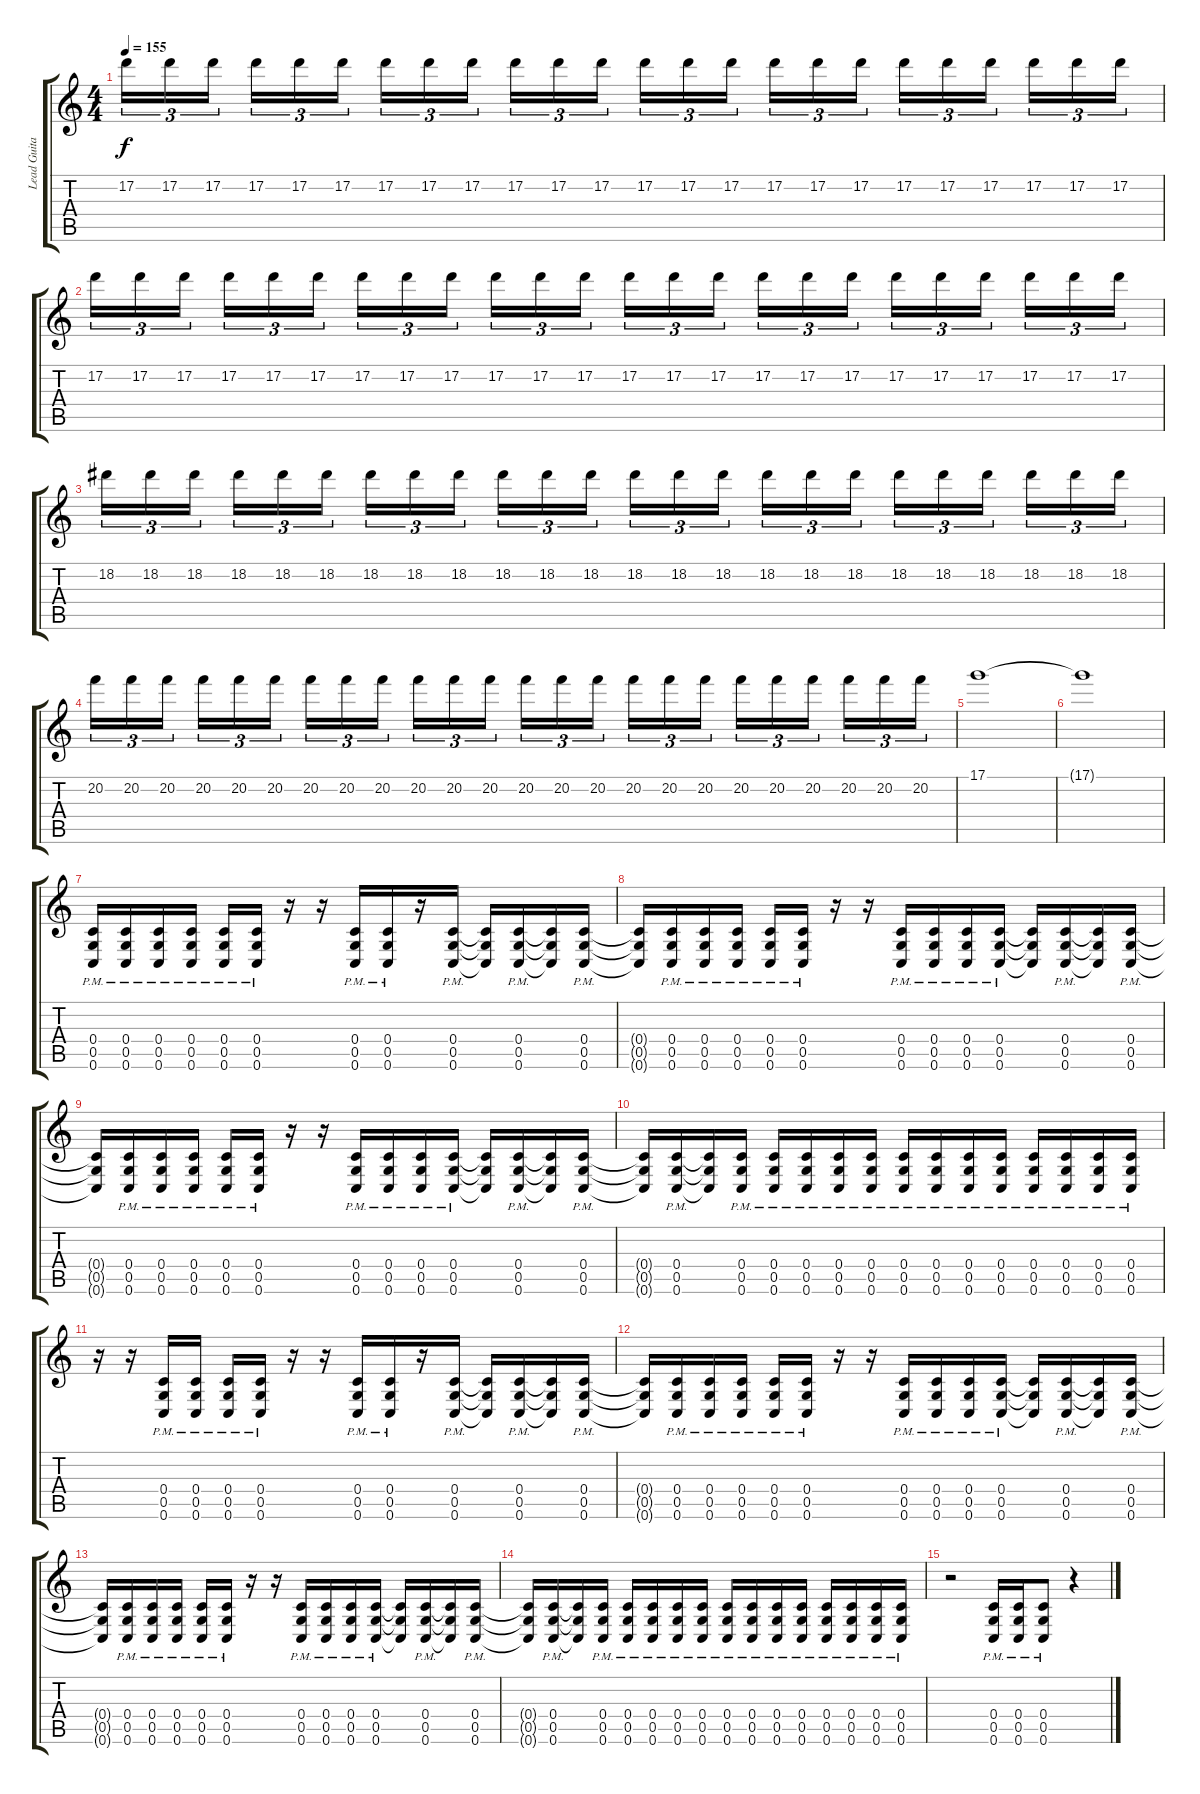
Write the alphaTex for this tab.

\track ("Lead Guitar (Drop C)" "Lead Guita") {instrument distortionguitar}
\staff {score tabs}
\tuning (D4 A3 F3 C3 G2 C2) {hide}
\ts (4 4)
\tempo 155
\clef g2
\ks c
17.2.16{tu (3 2) dy f} 17.2.16{tu (3 2)} 17.2.16{tu (3 2) beam splitsecondary} 17.2.16{tu (3 2)} 17.2.16{tu (3 2)} 17.2.16{tu (3 2)} 17.2.16{tu (3 2)} 17.2.16{tu (3 2)} 17.2.16{tu (3 2) beam splitsecondary} 17.2.16{tu (3 2)} 17.2.16{tu (3 2)} 17.2.16{tu (3 2)} 17.2.16{tu (3 2)} 17.2.16{tu (3 2)} 17.2.16{tu (3 2) beam splitsecondary} 17.2.16{tu (3 2)} 17.2.16{tu (3 2)} 17.2.16{tu (3 2)} 17.2.16{tu (3 2)} 17.2.16{tu (3 2)} 17.2.16{tu (3 2) beam splitsecondary} 17.2.16{tu (3 2)} 17.2.16{tu (3 2)} 17.2.16{tu (3 2)} |
17.2.16{tu (3 2)} 17.2.16{tu (3 2)} 17.2.16{tu (3 2) beam splitsecondary} 17.2.16{tu (3 2)} 17.2.16{tu (3 2)} 17.2.16{tu (3 2)} 17.2.16{tu (3 2)} 17.2.16{tu (3 2)} 17.2.16{tu (3 2) beam splitsecondary} 17.2.16{tu (3 2)} 17.2.16{tu (3 2)} 17.2.16{tu (3 2)} 17.2.16{tu (3 2)} 17.2.16{tu (3 2)} 17.2.16{tu (3 2) beam splitsecondary} 17.2.16{tu (3 2)} 17.2.16{tu (3 2)} 17.2.16{tu (3 2)} 17.2.16{tu (3 2)} 17.2.16{tu (3 2)} 17.2.16{tu (3 2) beam splitsecondary} 17.2.16{tu (3 2)} 17.2.16{tu (3 2)} 17.2.16{tu (3 2)} |
18.2.16{tu (3 2)} 18.2.16{tu (3 2)} 18.2.16{tu (3 2) beam splitsecondary} 18.2.16{tu (3 2)} 18.2.16{tu (3 2)} 18.2.16{tu (3 2)} 18.2.16{tu (3 2)} 18.2.16{tu (3 2)} 18.2.16{tu (3 2) beam splitsecondary} 18.2.16{tu (3 2)} 18.2.16{tu (3 2)} 18.2.16{tu (3 2)} 18.2.16{tu (3 2)} 18.2.16{tu (3 2)} 18.2.16{tu (3 2) beam splitsecondary} 18.2.16{tu (3 2)} 18.2.16{tu (3 2)} 18.2.16{tu (3 2)} 18.2.16{tu (3 2)} 18.2.16{tu (3 2)} 18.2.16{tu (3 2) beam splitsecondary} 18.2.16{tu (3 2)} 18.2.16{tu (3 2)} 18.2.16{tu (3 2)} |
20.2.16{tu (3 2)} 20.2.16{tu (3 2)} 20.2.16{tu (3 2) beam splitsecondary} 20.2.16{tu (3 2)} 20.2.16{tu (3 2)} 20.2.16{tu (3 2)} 20.2.16{tu (3 2)} 20.2.16{tu (3 2)} 20.2.16{tu (3 2) beam splitsecondary} 20.2.16{tu (3 2)} 20.2.16{tu (3 2)} 20.2.16{tu (3 2)} 20.2.16{tu (3 2)} 20.2.16{tu (3 2)} 20.2.16{tu (3 2) beam splitsecondary} 20.2.16{tu (3 2)} 20.2.16{tu (3 2)} 20.2.16{tu (3 2)} 20.2.16{tu (3 2)} 20.2.16{tu (3 2)} 20.2.16{tu (3 2) beam splitsecondary} 20.2.16{tu (3 2)} 20.2.16{tu (3 2)} 20.2.16{tu (3 2)} |
17.1.1 |
17.1{t}.1 |
(0.4{pm} 0.5{pm} 0.6{pm}).16 (0.4{pm} 0.5{pm} 0.6{pm}).16 (0.4{pm} 0.5{pm} 0.6{pm}).16 (0.4{pm} 0.5{pm} 0.6{pm}).16 (0.4{pm} 0.5{pm} 0.6{pm}).16 (0.4{pm} 0.5{pm} 0.6{pm}).16 r.16 r.16 (0.4{pm} 0.5{pm} 0.6{pm}).16 (0.4{pm} 0.5{pm} 0.6{pm}).16 r.16 (0.4{pm} 0.5{pm} 0.6{pm}).16 (0.4{t} 0.5{t} 0.6{t}).16 (0.4{pm} 0.5{pm} 0.6{pm}).16 (0.4{t} 0.5{t} 0.6{t}).16 (0.4{pm} 0.5{pm} 0.6{pm}).16 |
(0.4{t} 0.5{t} 0.6{t}).16 (0.4{pm} 0.5{pm} 0.6{pm}).16 (0.4{pm} 0.5{pm} 0.6{pm}).16 (0.4{pm} 0.5{pm} 0.6{pm}).16 (0.4{pm} 0.5{pm} 0.6{pm}).16 (0.4{pm} 0.5{pm} 0.6{pm}).16 r.16 r.16 (0.4{pm} 0.5{pm} 0.6{pm}).16 (0.4{pm} 0.5{pm} 0.6{pm}).16 (0.4{pm} 0.5{pm} 0.6{pm}).16 (0.4{pm} 0.5{pm} 0.6{pm}).16 (0.4{t} 0.5{t} 0.6{t}).16 (0.4{pm} 0.5{pm} 0.6{pm}).16 (0.4{t} 0.5{t} 0.6{t}).16 (0.4{pm} 0.5{pm} 0.6{pm}).16 |
(0.4{t} 0.5{t} 0.6{t}).16 (0.4{pm} 0.5{pm} 0.6{pm}).16 (0.4{pm} 0.5{pm} 0.6{pm}).16 (0.4{pm} 0.5{pm} 0.6{pm}).16 (0.4{pm} 0.5{pm} 0.6{pm}).16 (0.4{pm} 0.5{pm} 0.6{pm}).16 r.16 r.16 (0.4{pm} 0.5{pm} 0.6{pm}).16 (0.4{pm} 0.5{pm} 0.6{pm}).16 (0.4{pm} 0.5{pm} 0.6{pm}).16 (0.4{pm} 0.5{pm} 0.6{pm}).16 (0.4{t} 0.5{t} 0.6{t}).16 (0.4{pm} 0.5{pm} 0.6{pm}).16 (0.4{t} 0.5{t} 0.6{t}).16 (0.4{pm} 0.5{pm} 0.6{pm}).16 |
(0.4{t} 0.5{t} 0.6{t}).16 (0.4{pm} 0.5{pm} 0.6{pm}).16 (0.4{t} 0.5{t} 0.6{t}).16 (0.4{pm} 0.5{pm} 0.6{pm}).16 (0.4{pm} 0.5{pm} 0.6{pm}).16 (0.4{pm} 0.5{pm} 0.6{pm}).16 (0.4{pm} 0.5{pm} 0.6{pm}).16 (0.4{pm} 0.5{pm} 0.6{pm}).16 (0.4{pm} 0.5{pm} 0.6{pm}).16 (0.4{pm} 0.5{pm} 0.6{pm}).16 (0.4{pm} 0.5{pm} 0.6{pm}).16 (0.4{pm} 0.5{pm} 0.6{pm}).16 (0.4{pm} 0.5{pm} 0.6{pm}).16 (0.4{pm} 0.5{pm} 0.6{pm}).16 (0.4{pm} 0.5{pm} 0.6{pm}).16 (0.4{pm} 0.5{pm} 0.6{pm}).16 |
r.16 r.16 (0.4{pm} 0.5{pm} 0.6{pm}).16 (0.4{pm} 0.5{pm} 0.6{pm}).16 (0.4{pm} 0.5{pm} 0.6{pm}).16 (0.4{pm} 0.5{pm} 0.6{pm}).16 r.16 r.16 (0.4{pm} 0.5{pm} 0.6{pm}).16 (0.4{pm} 0.5{pm} 0.6{pm}).16 r.16 (0.4{pm} 0.5{pm} 0.6{pm}).16 (0.4{t} 0.5{t} 0.6{t}).16 (0.4{pm} 0.5{pm} 0.6{pm}).16 (0.4{t} 0.5{t} 0.6{t}).16 (0.4{pm} 0.5{pm} 0.6{pm}).16 |
(0.4{t} 0.5{t} 0.6{t}).16 (0.4{pm} 0.5{pm} 0.6{pm}).16 (0.4{pm} 0.5{pm} 0.6{pm}).16 (0.4{pm} 0.5{pm} 0.6{pm}).16 (0.4{pm} 0.5{pm} 0.6{pm}).16 (0.4{pm} 0.5{pm} 0.6{pm}).16 r.16 r.16 (0.4{pm} 0.5{pm} 0.6{pm}).16 (0.4{pm} 0.5{pm} 0.6{pm}).16 (0.4{pm} 0.5{pm} 0.6{pm}).16 (0.4{pm} 0.5{pm} 0.6{pm}).16 (0.4{t} 0.5{t} 0.6{t}).16 (0.4{pm} 0.5{pm} 0.6{pm}).16 (0.4{t} 0.5{t} 0.6{t}).16 (0.4{pm} 0.5{pm} 0.6{pm}).16 |
(0.4{t} 0.5{t} 0.6{t}).16 (0.4{pm} 0.5{pm} 0.6{pm}).16 (0.4{pm} 0.5{pm} 0.6{pm}).16 (0.4{pm} 0.5{pm} 0.6{pm}).16 (0.4{pm} 0.5{pm} 0.6{pm}).16 (0.4{pm} 0.5{pm} 0.6{pm}).16 r.16 r.16 (0.4{pm} 0.5{pm} 0.6{pm}).16 (0.4{pm} 0.5{pm} 0.6{pm}).16 (0.4{pm} 0.5{pm} 0.6{pm}).16 (0.4{pm} 0.5{pm} 0.6{pm}).16 (0.4{t} 0.5{t} 0.6{t}).16 (0.4{pm} 0.5{pm} 0.6{pm}).16 (0.4{t} 0.5{t} 0.6{t}).16 (0.4{pm} 0.5{pm} 0.6{pm}).16 |
(0.4{t} 0.5{t} 0.6{t}).16 (0.4{pm} 0.5{pm} 0.6{pm}).16 (0.4{t} 0.5{t} 0.6{t}).16 (0.4{pm} 0.5{pm} 0.6{pm}).16 (0.4{pm} 0.5{pm} 0.6{pm}).16 (0.4{pm} 0.5{pm} 0.6{pm}).16 (0.4{pm} 0.5{pm} 0.6{pm}).16 (0.4{pm} 0.5{pm} 0.6{pm}).16 (0.4{pm} 0.5{pm} 0.6{pm}).16 (0.4{pm} 0.5{pm} 0.6{pm}).16 (0.4{pm} 0.5{pm} 0.6{pm}).16 (0.4{pm} 0.5{pm} 0.6{pm}).16 (0.4{pm} 0.5{pm} 0.6{pm}).16 (0.4{pm} 0.5{pm} 0.6{pm}).16 (0.4{pm} 0.5{pm} 0.6{pm}).16 (0.4{pm} 0.5{pm} 0.6{pm}).16 |
r.2 (0.4{pm} 0.5{pm} 0.6{pm}).16 (0.4{pm} 0.5{pm} 0.6{pm}).16 (0.4{pm} 0.5{pm} 0.6{pm}).8 r.4
